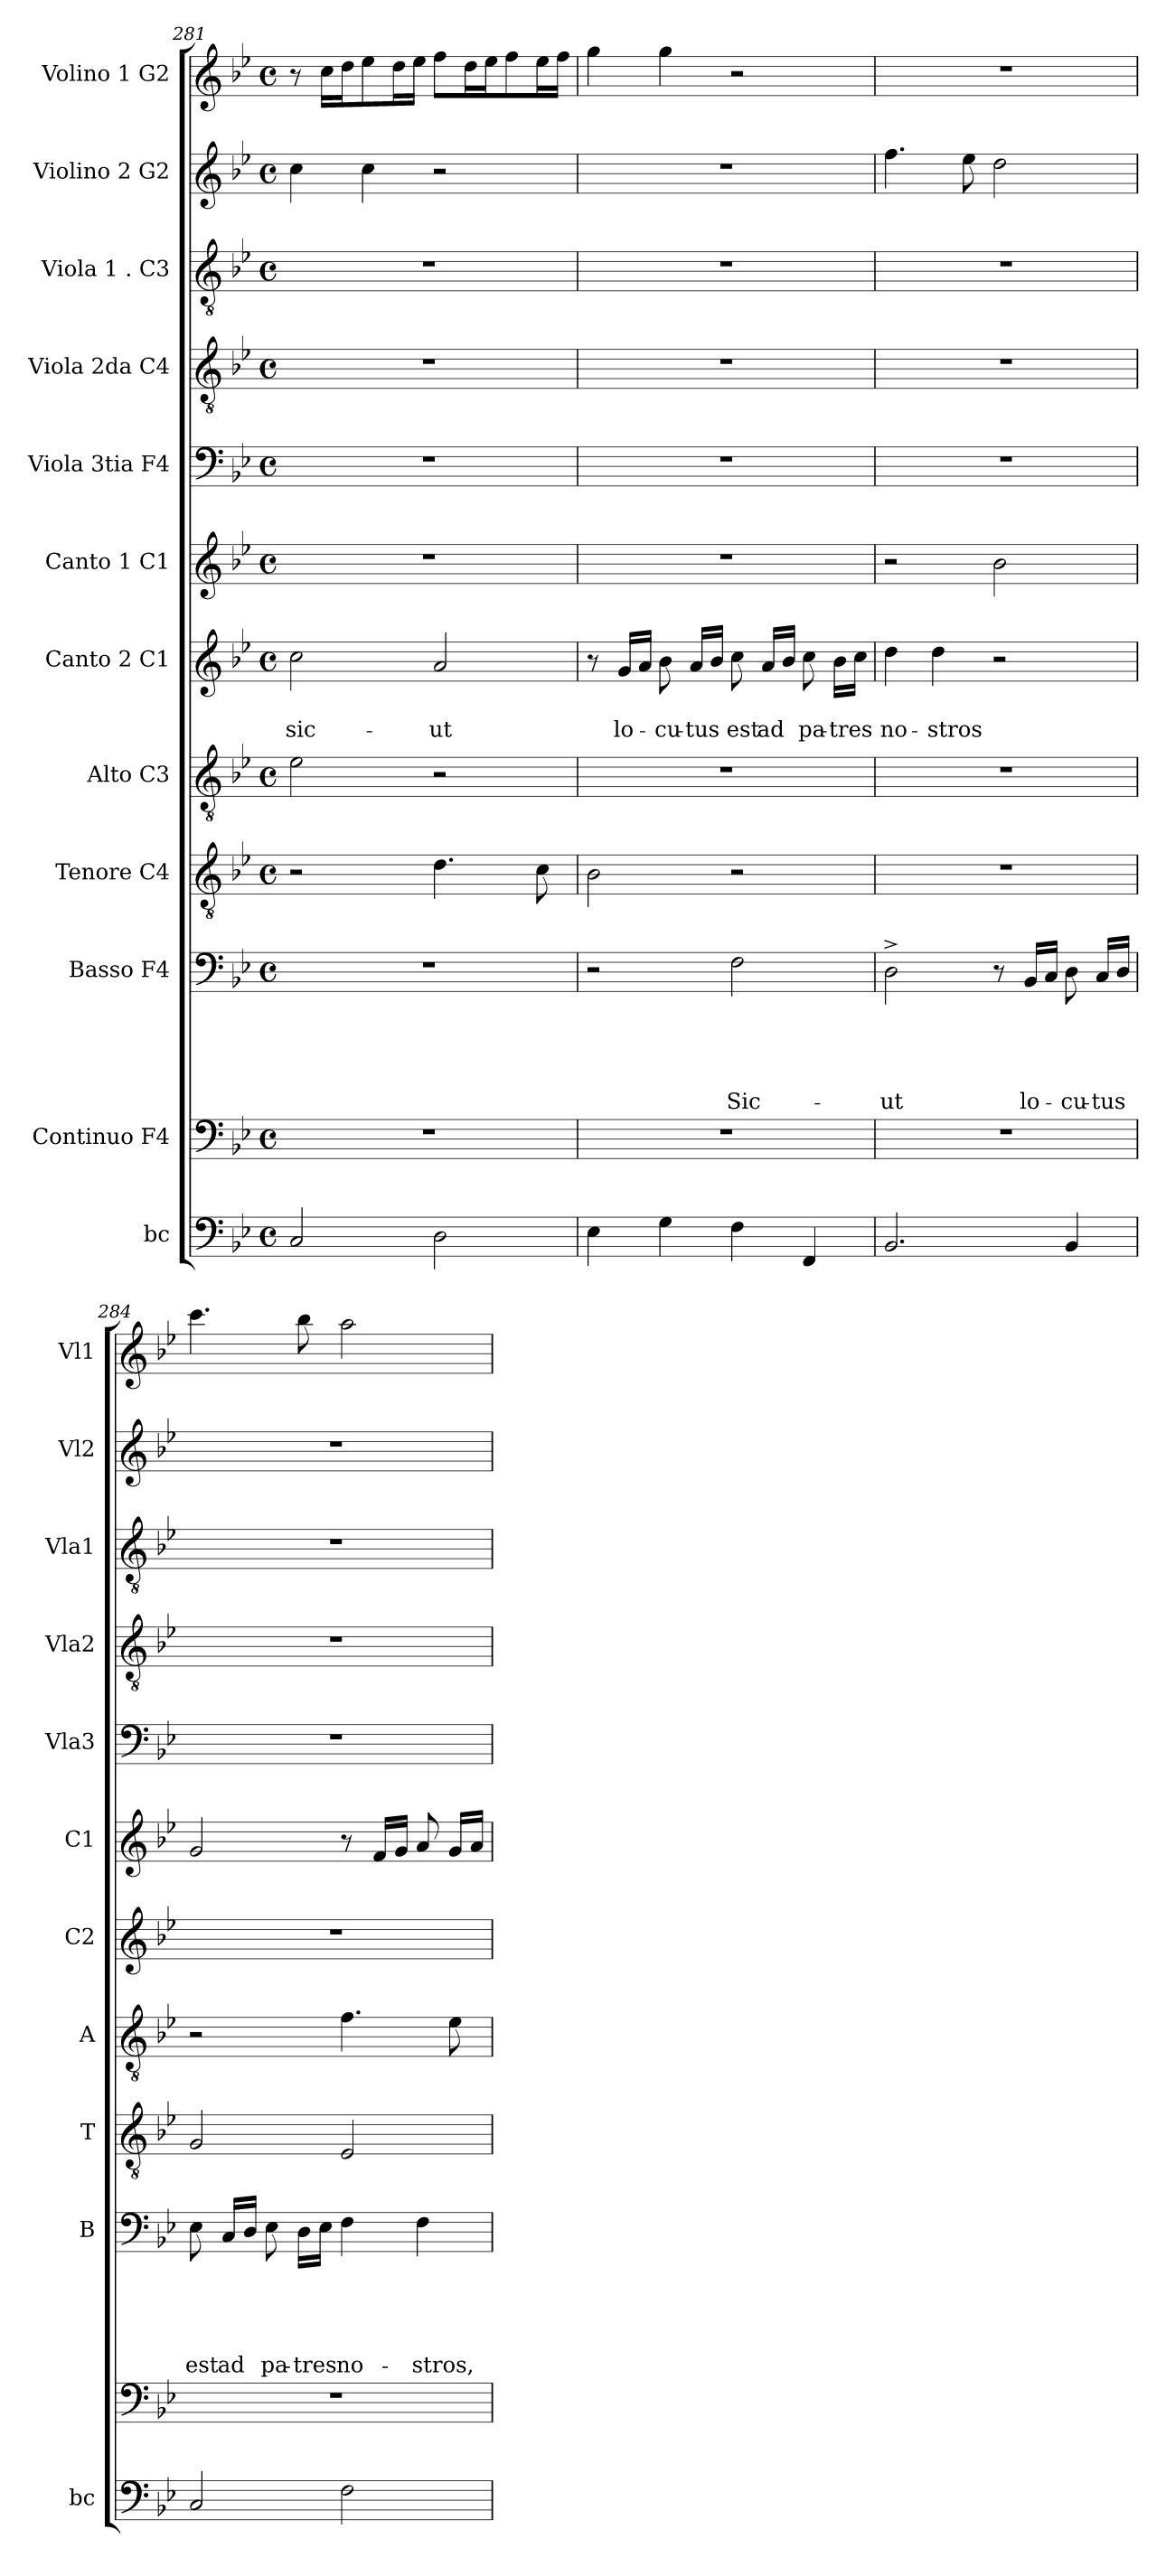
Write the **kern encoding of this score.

**kern	**kern	**kern	**text	**text	**text	**text	**text	**kern	**kern	**kern	**text	**text	**kern	**kern	**kern	**kern	**kern	**kern
*part12	*part11	*part10	*part10	*part10	*part10	*part10	*part10	*part9	*part8	*part7	*part7	*part7	*part6	*part5	*part4	*part3	*part2	*part1
*staff12	*staff11	*staff10	*staff10	*staff10	*staff10	*staff10	*staff10	*staff9	*staff8	*staff7	*staff7	*staff7	*staff6	*staff5	*staff4	*staff3	*staff2	*staff1
*I"bc	*I"Continuo F4	*I"Basso F4	*	*	*	*	*	*I"Tenore C4	*I"Alto C3	*I"Canto 2 C1	*	*	*I"Canto 1 C1	*I"Viola 3tia F4	*I"Viola 2da C4	*I"Viola 1 . C3	*I"Violino 2 G2	*I"Volino 1 G2
*I'bc	*	*I'B	*	*	*	*	*	*I'T	*I'A	*I'C2	*	*	*I'C1	*I'Vla3	*I'Vla2	*I'Vla1	*I'Vl2	*I'Vl1
*clefF4	*clefF4	*clefF4	*	*	*	*	*	*clefGv2	*clefGv2	*clefG2	*	*	*clefG2	*clefF4	*clefGv2	*clefGv2	*clefG2	*clefG2
*k[b-e-]	*k[b-e-]	*k[b-e-]	*	*	*	*	*	*k[b-e-]	*k[b-e-]	*k[b-e-]	*	*	*k[b-e-]	*k[b-e-]	*k[b-e-]	*k[b-e-]	*k[b-e-]	*k[b-e-]
*B-:	*B-:	*B-:	*	*	*	*	*	*B-:	*B-:	*B-:	*	*	*B-:	*B-:	*B-:	*B-:	*B-:	*B-:
*M4/4	*M4/4	*M4/4	*	*	*	*	*	*M4/4	*M4/4	*M4/4	*	*	*M4/4	*M4/4	*M4/4	*M4/4	*M4/4	*M4/4
*met(c)	*met(c)	*met(c)	*	*	*	*	*	*met(c)	*met(c)	*met(c)	*	*	*met(c)	*met(c)	*met(c)	*met(c)	*met(c)	*met(c)
=281	=281	=281	=281	=281	=281	=281	=281	=281	=281	=281	=281	=281	=281	=281	=281	=281	=281	=281
!	!	!	!	!	!	!	!	!	!	!	!	!LO:LY:b	!	!	!	!	!	!
2C/	1r	1r	.	.	.	.	.	2r	2e-\	2cc\	.	sic-	1r	1r	1r	1r	4cc\	8r
.	.	.	.	.	.	.	.	.	.	.	.	.	.	.	.	.	.	16cc\LL
.	.	.	.	.	.	.	.	.	.	.	.	.	.	.	.	.	.	16dd\J
.	.	.	.	.	.	.	.	.	.	.	.	.	.	.	.	.	4cc\	8ee-\
.	.	.	.	.	.	.	.	.	.	.	.	.	.	.	.	.	.	16dd\L
.	.	.	.	.	.	.	.	.	.	.	.	.	.	.	.	.	.	16ee-\JJ
!	!	!	!	!	!	!	!	!	!	!	!	!LO:LY:b	!	!	!	!	!	!
2D\	.	.	.	.	.	.	.	4.d\	2r	2a/	.	-ut	.	.	.	.	2r	8ff\L
.	.	.	.	.	.	.	.	.	.	.	.	.	.	.	.	.	.	16dd\L
.	.	.	.	.	.	.	.	.	.	.	.	.	.	.	.	.	.	16ee-\J
.	.	.	.	.	.	.	.	.	.	.	.	.	.	.	.	.	.	8ff\
.	.	.	.	.	.	.	.	8c\	.	.	.	.	.	.	.	.	.	16ee-\L
.	.	.	.	.	.	.	.	.	.	.	.	.	.	.	.	.	.	16ff\JJ
=282	=282	=282	=282	=282	=282	=282	=282	=282	=282	=282	=282	=282	=282	=282	=282	=282	=282	=282
4E-\	1r	2r	.	.	.	.	.	2B-\	1r	8r	.	.	1r	1r	1r	1r	1r	4gg\
!	!	!	!	!	!	!	!	!	!	!	!	!LO:LY:b	!	!	!	!	!	!
.	.	.	.	.	.	.	.	.	.	16g/LL	.	lo-	.	.	.	.	.	.
.	.	.	.	.	.	.	.	.	.	16a/JJ	.	.	.	.	.	.	.	.
!	!	!	!	!	!	!	!	!	!	!	!	!LO:LY:b	!	!	!	!	!	!
4G\	.	.	.	.	.	.	.	.	.	8b-\	.	-cu-	.	.	.	.	.	4gg\
!	!	!	!	!	!	!	!	!	!	!	!	!LO:LY:b	!	!	!	!	!	!
.	.	.	.	.	.	.	.	.	.	16a/LL	.	-tus	.	.	.	.	.	.
.	.	.	.	.	.	.	.	.	.	16b-/JJ	.	.	.	.	.	.	.	.
!	!	!	!	!	!	!	!LO:LY:b	!	!	!	!	!LO:LY:b	!	!	!	!	!	!
4F\	.	2F\	.	.	.	.	Sic-	2r	.	8cc\	.	est	.	.	.	.	.	2r
!	!	!	!	!	!	!	!	!	!	!	!	!LO:LY:b	!	!	!	!	!	!
.	.	.	.	.	.	.	.	.	.	16a/LL	.	ad	.	.	.	.	.	.
.	.	.	.	.	.	.	.	.	.	16b-/JJ	.	.	.	.	.	.	.	.
!	!	!	!	!	!	!	!	!	!	!	!	!LO:LY:b	!	!	!	!	!	!
4FF/	.	.	.	.	.	.	.	.	.	8cc\	.	pa-	.	.	.	.	.	.
!	!	!	!	!	!	!	!	!	!	!	!	!LO:LY:b	!	!	!	!	!	!
.	.	.	.	.	.	.	.	.	.	16b-\LL	.	-tres	.	.	.	.	.	.
.	.	.	.	.	.	.	.	.	.	16cc\JJ	.	.	.	.	.	.	.	.
=283	=283	=283	=283	=283	=283	=283	=283	=283	=283	=283	=283	=283	=283	=283	=283	=283	=283	=283
!	!	!	!	!	!	!	!LO:LY:b	!	!	!	!	!LO:LY:b	!	!	!	!	!	!
2.BB-/	1r	2D^>\	.	.	.	.	-ut	1r	1r	4dd\	.	no-	2r	1r	1r	1r	4.ff\	1r
!	!	!	!	!	!	!	!	!	!	!	!	!LO:LY:b	!	!	!	!	!	!
.	.	.	.	.	.	.	.	.	.	4dd\	.	-stros	.	.	.	.	.	.
.	.	.	.	.	.	.	.	.	.	.	.	.	.	.	.	.	8ee-\	.
.	.	8r	.	.	.	.	.	.	.	2r	.	.	2b-\	.	.	.	2dd\	.
!	!	!	!	!	!	!	!LO:LY:b	!	!	!	!	!	!	!	!	!	!	!
.	.	16BB-/LL	.	.	.	.	lo-	.	.	.	.	.	.	.	.	.	.	.
.	.	16C/JJ	.	.	.	.	.	.	.	.	.	.	.	.	.	.	.	.
!	!	!	!	!	!	!	!LO:LY:b	!	!	!	!	!	!	!	!	!	!	!
4BB-/	.	8D\	.	.	.	.	-cu-	.	.	.	.	.	.	.	.	.	.	.
!	!	!	!	!	!	!	!LO:LY:b	!	!	!	!	!	!	!	!	!	!	!
.	.	16C/LL	.	.	.	.	-tus	.	.	.	.	.	.	.	.	.	.	.
.	.	16D/JJ	.	.	.	.	.	.	.	.	.	.	.	.	.	.	.	.
!!LO:LB:g=z
=284	=284	=284	=284	=284	=284	=284	=284	=284	=284	=284	=284	=284	=284	=284	=284	=284	=284	=284
!	!	!	!	!	!	!	!LO:LY:b	!	!	!	!	!	!	!	!	!	!	!
2C/	1r	8E-\	.	.	.	.	est	2G/	2r	1r	.	.	2g/	1r	1r	1r	1r	4.ccc\
!	!	!	!	!	!	!	!LO:LY:b	!	!	!	!	!	!	!	!	!	!	!
.	.	16C/LL	.	.	.	.	ad	.	.	.	.	.	.	.	.	.	.	.
.	.	16D/JJ	.	.	.	.	.	.	.	.	.	.	.	.	.	.	.	.
!	!	!	!	!	!	!	!LO:LY:b	!	!	!	!	!	!	!	!	!	!	!
.	.	8E-\	.	.	.	.	pa-	.	.	.	.	.	.	.	.	.	.	.
!	!	!	!	!	!	!	!LO:LY:b	!	!	!	!	!	!	!	!	!	!	!
.	.	16D\LL	.	.	.	.	-tres	.	.	.	.	.	.	.	.	.	.	8bb-\
.	.	16E-\JJ	.	.	.	.	.	.	.	.	.	.	.	.	.	.	.	.
!	!	!	!	!	!	!	!LO:LY:b	!	!	!	!	!	!	!	!	!	!	!
2F\	.	4F\	.	.	.	.	no-	2E-/	4.f\	.	.	.	8r	.	.	.	.	2aa\
.	.	.	.	.	.	.	.	.	.	.	.	.	16f/LL	.	.	.	.	.
.	.	.	.	.	.	.	.	.	.	.	.	.	16g/JJ	.	.	.	.	.
!	!	!	!	!	!	!	!LO:LY:b	!	!	!	!	!	!	!	!	!	!	!
.	.	4F\	.	.	.	.	-stros,	.	.	.	.	.	8a/	.	.	.	.	.
.	.	.	.	.	.	.	.	.	8e-\	.	.	.	16g/LL	.	.	.	.	.
.	.	.	.	.	.	.	.	.	.	.	.	.	16a/JJ	.	.	.	.	.
=	=	=	=	=	=	=	=	=	=	=	=	=	=	=	=	=	=	=
*-	*-	*-	*-	*-	*-	*-	*-	*-	*-	*-	*-	*-	*-	*-	*-	*-	*-	*-
